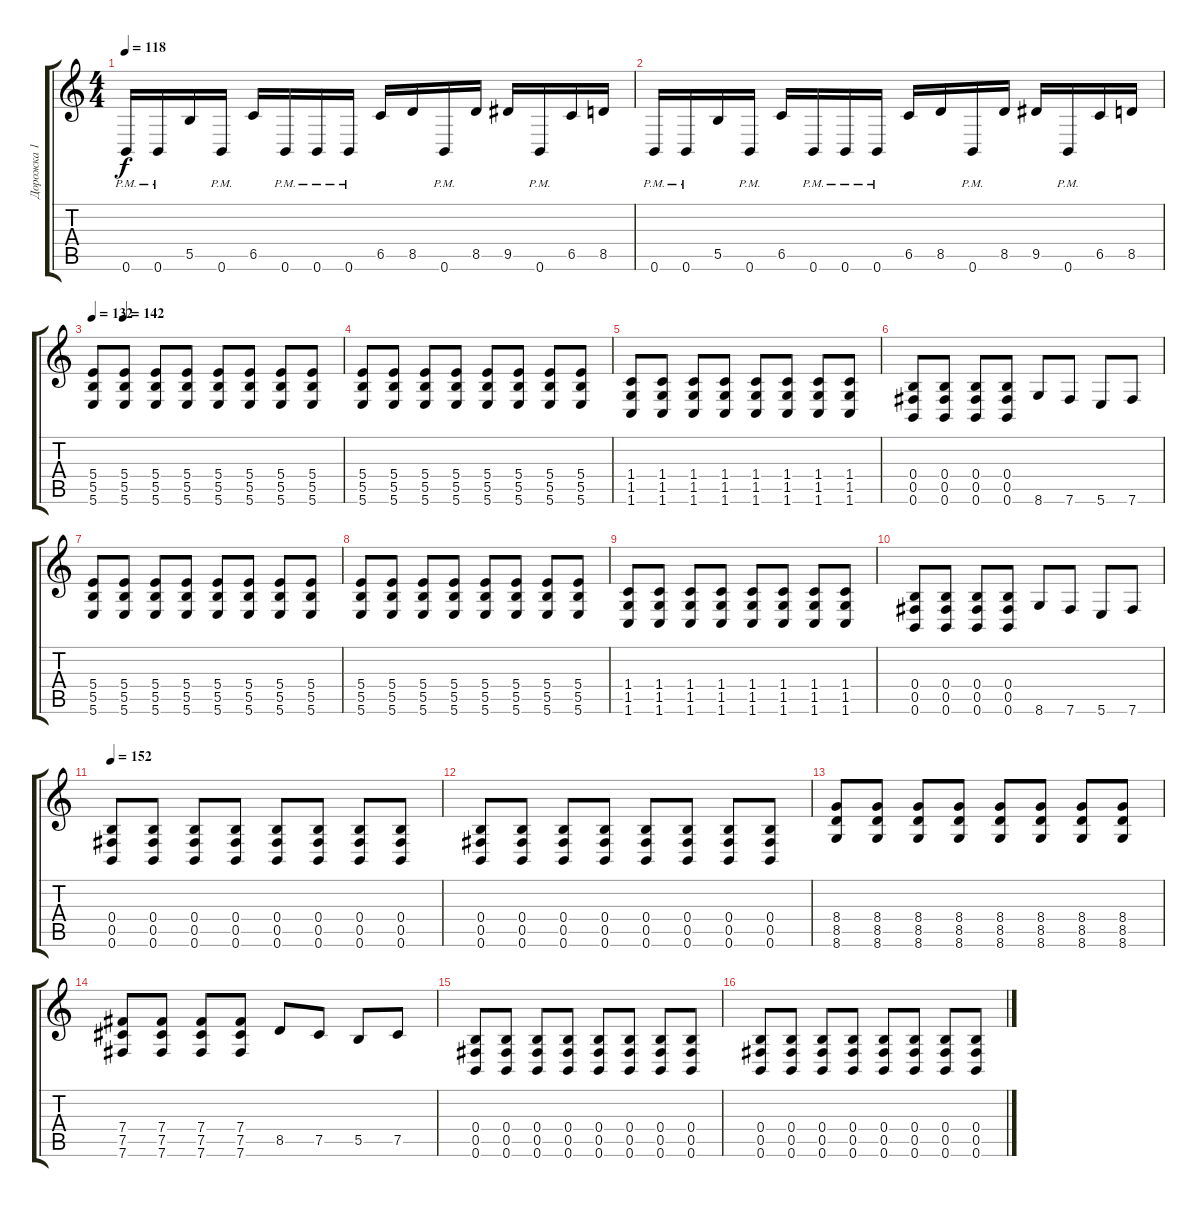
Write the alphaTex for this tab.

\track ("Дорожка 1" "Дорожка 1") {instrument distortionguitar}
\staff {score tabs}
\tuning (Db4 Ab3 E3 B2 Gb2 B1) {hide}
\ts (4 4)
\tempo 118
\clef g2
\ks c
0.6{pm}.16{dy f} 0.6{pm}.16 5.5.16 0.6{pm}.16 6.5.16 0.6{pm}.16 0.6{pm}.16 0.6{pm}.16 6.5.16 8.5.16 0.6{pm}.16 8.5.16 9.5.16 0.6{pm}.16 6.5.16 8.5.16 |
0.6{pm}.16 0.6{pm}.16 5.5.16 0.6{pm}.16 6.5.16 0.6{pm}.16 0.6{pm}.16 0.6{pm}.16 6.5.16 8.5.16 0.6{pm}.16 8.5.16 9.5.16 0.6{pm}.16 6.5.16 8.5.16 |
\tempo 132
\tempo (142 0.125)
(5.4 5.5 5.6).8 (5.4 5.5 5.6).8 (5.4 5.5 5.6).8 (5.4 5.5 5.6).8 (5.4 5.5 5.6).8 (5.4 5.5 5.6).8 (5.4 5.5 5.6).8 (5.4 5.5 5.6).8 |
(5.4 5.5 5.6).8 (5.4 5.5 5.6).8 (5.4 5.5 5.6).8 (5.4 5.5 5.6).8 (5.4 5.5 5.6).8 (5.4 5.5 5.6).8 (5.4 5.5 5.6).8 (5.4 5.5 5.6).8 |
(1.4 1.5 1.6).8 (1.4 1.5 1.6).8 (1.4 1.5 1.6).8 (1.4 1.5 1.6).8 (1.4 1.5 1.6).8 (1.4 1.5 1.6).8 (1.4 1.5 1.6).8 (1.4 1.5 1.6).8 |
(0.4 0.5 0.6).8 (0.4 0.5 0.6).8 (0.4 0.5 0.6).8 (0.4 0.5 0.6).8 8.6.8 7.6.8 5.6.8 7.6.8 |
(5.4 5.5 5.6).8 (5.4 5.5 5.6).8 (5.4 5.5 5.6).8 (5.4 5.5 5.6).8 (5.4 5.5 5.6).8 (5.4 5.5 5.6).8 (5.4 5.5 5.6).8 (5.4 5.5 5.6).8 |
(5.4 5.5 5.6).8 (5.4 5.5 5.6).8 (5.4 5.5 5.6).8 (5.4 5.5 5.6).8 (5.4 5.5 5.6).8 (5.4 5.5 5.6).8 (5.4 5.5 5.6).8 (5.4 5.5 5.6).8 |
(1.4 1.5 1.6).8 (1.4 1.5 1.6).8 (1.4 1.5 1.6).8 (1.4 1.5 1.6).8 (1.4 1.5 1.6).8 (1.4 1.5 1.6).8 (1.4 1.5 1.6).8 (1.4 1.5 1.6).8 |
(0.4 0.5 0.6).8 (0.4 0.5 0.6).8 (0.4 0.5 0.6).8 (0.4 0.5 0.6).8 8.6.8 7.6.8 5.6.8 7.6.8 |
\tempo 152
(0.4 0.5 0.6).8 (0.4 0.5 0.6).8 (0.4 0.5 0.6).8 (0.4 0.5 0.6).8 (0.4 0.5 0.6).8 (0.4 0.5 0.6).8 (0.4 0.5 0.6).8 (0.4 0.5 0.6).8 |
(0.4 0.5 0.6).8 (0.4 0.5 0.6).8 (0.4 0.5 0.6).8 (0.4 0.5 0.6).8 (0.4 0.5 0.6).8 (0.4 0.5 0.6).8 (0.4 0.5 0.6).8 (0.4 0.5 0.6).8 |
(8.4 8.5 8.6).8 (8.4 8.5 8.6).8 (8.4 8.5 8.6).8 (8.4 8.5 8.6).8 (8.4 8.5 8.6).8 (8.4 8.5 8.6).8 (8.4 8.5 8.6).8 (8.4 8.5 8.6).8 |
(7.4 7.5 7.6).8 (7.4 7.5 7.6).8 (7.4 7.5 7.6).8 (7.4 7.5 7.6).8 8.5.8 7.5.8 5.5.8 7.5.8 |
(0.4 0.5 0.6).8 (0.4 0.5 0.6).8 (0.4 0.5 0.6).8 (0.4 0.5 0.6).8 (0.4 0.5 0.6).8 (0.4 0.5 0.6).8 (0.4 0.5 0.6).8 (0.4 0.5 0.6).8 |
(0.4 0.5 0.6).8 (0.4 0.5 0.6).8 (0.4 0.5 0.6).8 (0.4 0.5 0.6).8 (0.4 0.5 0.6).8 (0.4 0.5 0.6).8 (0.4 0.5 0.6).8 (0.4 0.5 0.6).8
